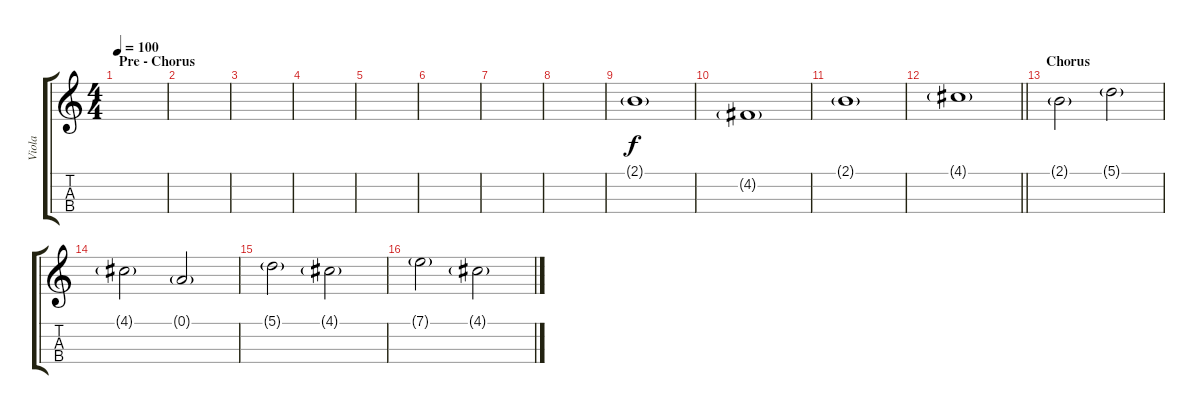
\track ("Viola" "Viola") {instrument viola}
\staff {score tabs}
\tuning (A4 D4 G3 C3) {hide}
\ts (4 4)
\section ("" "Pre - Chorus")
\tempo 100
\clef g2
\ks c
|
|
|
|
|
|
|
|
2.1{g}.1 |
4.2{g}.1 |
2.1{g}.1 |
\barLineRight lightlight
4.1{g}.1 |
\section ("" "Chorus")
2.1{g}.2 5.1{g}.2 |
4.1{g}.2 0.1{g}.2 |
5.1{g}.2 4.1{g}.2 |
7.1{g}.2 4.1{g}.2
